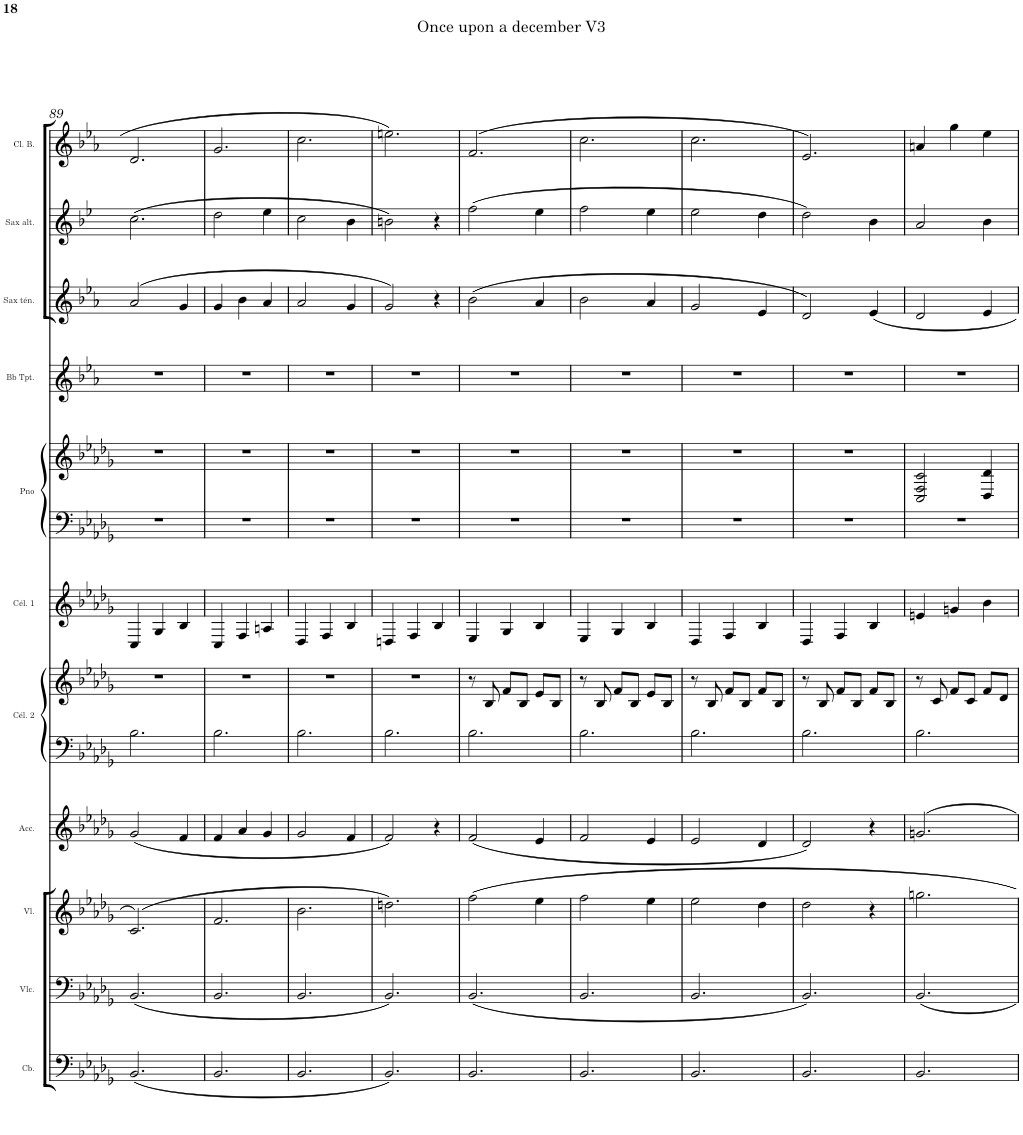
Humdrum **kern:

**kern	**kern	**kern	**kern	**kern	**kern	**kern	**kern	**kern	**kern	**kern	**kern	**kern
*part11	*part10	*part9	*part8	*part7	*part7	*part6	*part5	*part5	*part4	*part3	*part2	*part1
*staff13	*staff12	*staff11	*staff10	*staff9	*staff8	*staff7	*staff6	*staff5	*staff4	*staff3	*staff2	*staff1
*I"Contrebasse	*I"Violoncelle	*I"Violon	*I"Accordéon	*I"Célesta 2	*	*I"Célesta 1	*I"Piano	*	*I"Trumpet in Bb	*I"Saxo Ténor	*I"Saxo Alto	*I"Clarinette Basse en Sib
*I'Cb.	*I'Vlc.	*I'Vl.	*I'Acc.	*I'Cél. 2	*	*I'Cél. 1	*I'Pno	*	*	*I'Sax tén.	*I'Sax alt.	*I'Cl. B.
!!LO:PB:g=z
*clefF4	*clefF4	*clefG2	*clefG2	*clefF4	*clefG2	*clefG2	*clefF4	*clefG2	*clefG2	*clefG2	*clefG2	*clefG2
*Trd7c12	*	*	*	*Trd-7c-12	*Trd-7c-12	*Trd-7c-12	*	*	*Trd1c2	*Trd8c14	*Trd5c9	*Trd8c14
*k[b-e-a-d-g-]	*k[b-e-a-d-g-]	*k[b-e-a-d-g-]	*k[b-e-a-d-g-]	*k[b-e-a-d-g-]	*k[b-e-a-d-g-]	*k[b-e-a-d-g-]	*k[b-e-a-d-g-]	*k[b-e-a-d-g-]	*k[b-e-a-]	*k[b-e-a-]	*k[b-e-]	*k[b-e-a-]
*b-:	*b-:	*b-:	*b-:	*b-:	*b-:	*b-:	*b-:	*b-:	*c:	*c:	*g:	*c:
*M3/4	*M3/4	*M3/4	*M3/4	*M3/4	*M3/4	*M3/4	*M3/4	*M3/4	*M3/4	*M3/4	*M3/4	*M3/4
=89	=89	=89	=89	=89	=89	=89	=89	=89	=89	=89	=89	=89
(<2.BB-/	(<2.BB-/	(2.c/	(<2g-/	2.B-\	2.r	4C/	2.r	2.r	2.r	(2a-/	(>2.cc\	2.d/
.	.	.	.	.	.	4G-/	.	.	.	.	.	.
.	.	.	4f/	.	.	4B-/	.	.	.	4g/	.	.
=90	=90	=90	=90	=90	=90	=90	=90	=90	=90	=90	=90	=90
2.BB-/	2.BB-/	2.f/	4f/	2.B-\	2.r	4C/	2.r	2.r	2.r	4g/	2dd\	2.g/
.	.	.	4a-/	.	.	4F/	.	.	.	4b-\	.	.
.	.	.	4g-/	.	.	4An/	.	.	.	4a-/	4ee-\	.
=91	=91	=91	=91	=91	=91	=91	=91	=91	=91	=91	=91	=91
2.BB-/	2.BB-/	2.b-\	2g-/	2.B-\	2.r	4D-/	2.r	2.r	2.r	2a-/	2cc\	2.cc\
.	.	.	.	.	.	4F/	.	.	.	.	.	.
.	.	.	4f/	.	.	4B-/	.	.	.	4g/	4b-\	.
=92	=92	=92	=92	=92	=92	=92	=92	=92	=92	=92	=92	=92
2.BB-/)	2.BB-/)	2.ddn\)	2f/)	2.B-\	2.r	4Dn/	2.r	2.r	2.r	2g/)	2bn\)	2.een\
.	.	.	.	.	.	4F/	.	.	.	.	.	.
.	.	.	4r	.	.	4B-/	.	.	.	4r	4r	.
=93	=93	=93	=93	=93	=93	=93	=93	=93	=93	=93	=93	=93
2.BB-/	(<2.BB-/	2ff\	(<2f/	2.B-\	8r	4E-/	2.r	2.r	2.r	(>2b-\	(>2ff\	(2.f/
.	.	.	.	.	8B-/	.	.	.	.	.	.	.
.	.	.	.	.	8f/L	4G-/	.	.	.	.	.	.
.	.	.	.	.	8B-/J	.	.	.	.	.	.	.
.	.	4ee-\	4e-/	.	8e-/L	4B-/	.	.	.	4a-/	4ee-\	.
.	.	.	.	.	8B-/J	.	.	.	.	.	.	.
=94	=94	=94	=94	=94	=94	=94	=94	=94	=94	=94	=94	=94
2.BB-/	2.BB-/	2ff\	2f/	2.B-\	8r	4E-/	2.r	2.r	2.r	2b-\	2ff\	2.cc\
.	.	.	.	.	8B-/	.	.	.	.	.	.	.
.	.	.	.	.	8f/L	4G-/	.	.	.	.	.	.
.	.	.	.	.	8B-/J	.	.	.	.	.	.	.
.	.	4ee-\	4e-/	.	8e-/L	4B-/	.	.	.	4a-/	4ee-\	.
.	.	.	.	.	8B-/J	.	.	.	.	.	.	.
=95	=95	=95	=95	=95	=95	=95	=95	=95	=95	=95	=95	=95
2.BB-/	2.BB-/	2ee-\	2e-/	2.B-\	8r	4D-/	2.r	2.r	2.r	2g/	2ee-\	2.cc\
.	.	.	.	.	8B-/	.	.	.	.	.	.	.
.	.	.	.	.	8f/L	4F/	.	.	.	.	.	.
.	.	.	.	.	8B-/J	.	.	.	.	.	.	.
.	.	4dd-\	4d-/	.	8f/L	4B-/	.	.	.	4e-/	4dd\	.
.	.	.	.	.	8B-/J	.	.	.	.	.	.	.
=96	=96	=96	=96	=96	=96	=96	=96	=96	=96	=96	=96	=96
2.BB-/	2.BB-/)	2dd-\	2d-/)	2.B-\	8r	4D-/	2.r	2.r	2.r	2d/)	2dd\)	2.e-/)
.	.	.	.	.	8B-/	.	.	.	.	.	.	.
.	.	.	.	.	8f/L	4F/	.	.	.	.	.	.
.	.	.	.	.	8B-/J	.	.	.	.	.	.	.
.	.	4r	4r	.	8f/L	4B-/	.	.	.	4e-/	4b-\	.
.	.	.	.	.	8B-/J	.	.	.	.	.	.	.
=97	=97	=97	=97	=97	=97	=97	=97	=97	=97	=97	=97	=97
2.BB-/	2.BB-/	2.ggn\	2.gn/	2.B-\	8r	4en/	2.r	2C/ 2F/ 2c/	2.r	2d/	2a/	4an/
.	.	.	.	.	8c/	.	.	.	.	.	.	.
.	.	.	.	.	8f/L	4gn/	.	.	.	.	.	4gg\
.	.	.	.	.	8c/J	.	.	.	.	.	.	.
.	.	.	.	.	8f/L	4b-\	.	4D-/ 4d-/	.	4e-/	4b-\	4ee-\
.	.	.	.	.	8d-/J	.	.	.	.	.	.	.
=	=	=	=	=	=	=	=	=	=	=	=	=
*-	*-	*-	*-	*-	*-	*-	*-	*-	*-	*-	*-	*-
